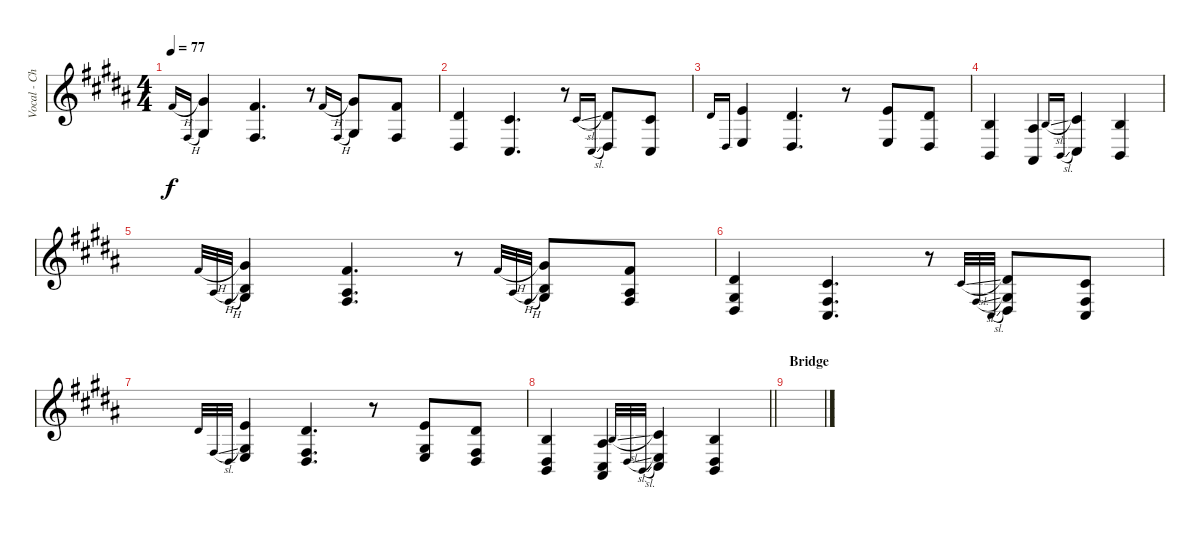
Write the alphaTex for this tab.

\track ("Vocal - Choir" "Vocal - Ch") {instrument tuba}
\staff {score}
\tuning (Eb4 Bb3 Gb3 Db3 Ab2 D2) {hide}
\ts (4 4)
\tempo 77
\clef g2
\ks g#minor
3.1{h}.16{gr onbeat dy f} 5.4{h}.16{gr onbeat} (5.1 7.4).4 (3.1 5.4).4{d} r.8 3.1{h}.16{gr onbeat} 5.4{h}.16{gr onbeat} (5.1 7.4).8 (3.1 5.4).8 |
(5.2 7.5).4 (3.2 5.5).4{d} r.8 3.2{sl}.16{gr onbeat} 5.5{sl}.16{gr onbeat} (5.2 7.5).8 (3.2 5.5).8 |
5.2.16{gr onbeat} 7.5.16{gr onbeat} (6.2 8.5).4 (5.2 7.5).4{d} r.8 (6.2 8.5).8 (5.2 7.5).8 |
(1.2 3.5).4 (0.2 2.5).4 1.2{sl}.16{gr onbeat} 3.5{sl}.16{gr onbeat} (3.2 5.5).4 (1.2 3.5).4 |
3.1{h}.32{gr onbeat} 4.3{h}.32{gr onbeat} 5.4{h}.32{gr onbeat} (5.1 5.3 7.4).4 (3.1 4.3 5.4).4{d} r.8 3.1{h}.32{gr onbeat} 4.3{h}.32{gr onbeat} 5.4{h}.32{gr onbeat} (5.1 5.3 7.4).8 (3.1 4.3 5.4).8 |
(5.2 7.4 7.5).4 (3.2 5.4 5.5).4{d} r.8 3.2{sl}.32{gr onbeat} 5.4{sl}.32{gr onbeat} 5.5{sl}.32{gr onbeat} (5.2 7.4 7.5).8 (3.2 5.4 5.5).8 |
5.2.32{gr onbeat} 5.4{sl}.32{gr onbeat} 7.5.32{gr onbeat} (6.2 7.4 8.5).4 (5.2 5.4 7.5).4{d} r.8 (6.2 7.4 8.5).8 (5.2 5.4 7.5).8 |
\barLineRight lightlight
(1.2 2.4 3.5).4 (0.2 0.4 2.5).4 1.2{sl}.32{gr onbeat} 2.4{sl}.32{gr onbeat} 3.5{sl}.32{gr onbeat} (3.2 3.4 5.5).4 (1.2 2.4 3.5).4 |
\section ("" "Bridge")
